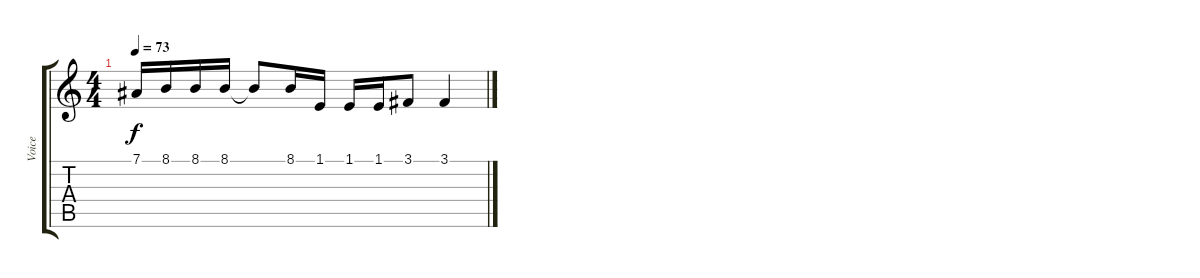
\track ("Voice" "Voice") {instrument acousticgrandpiano}
\staff {score tabs}
\tuning (Eb4 Bb3 Gb3 Db3 Ab2 Eb2) {hide}
\ts (4 4)
\tempo 73
\clef g2
\ks c
7.1.16{dy f} 8.1.16 8.1.16 8.1.16 8.1{t}.8 8.1.16 1.1.16 1.1.16 1.1.16 3.1.8 3.1.4
